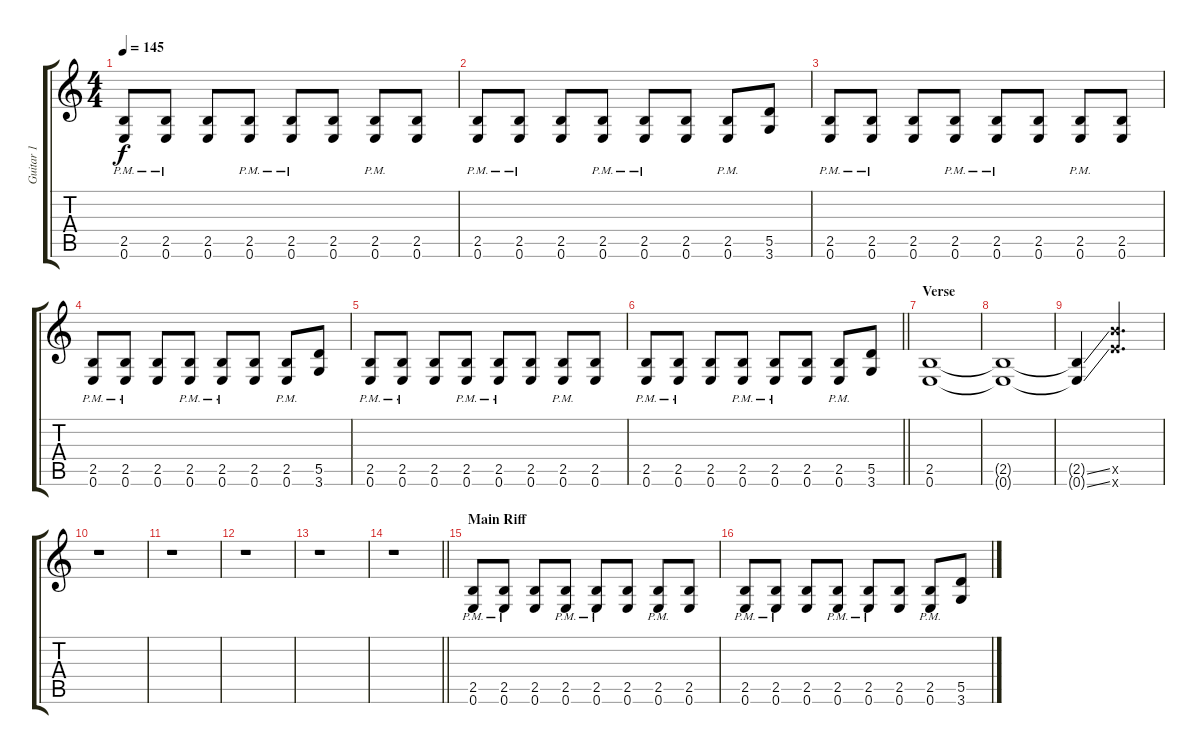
\track ("Guitar 1" "Guitar 1") {instrument overdrivenguitar}
\staff {score tabs}
\tuning (E4 B3 G3 D3 A2 E2) {hide}
\ts (4 4)
\tempo 145
\clef g2
\ks c
(2.5{pm} 0.6{pm}).8{dy f} (2.5{pm} 0.6{pm}).8 (2.5 0.6).8 (2.5{pm} 0.6{pm}).8 (2.5{pm} 0.6{pm}).8 (2.5 0.6).8 (2.5{pm} 0.6{pm}).8 (2.5 0.6).8 |
(2.5{pm} 0.6{pm}).8 (2.5{pm} 0.6{pm}).8 (2.5 0.6).8 (2.5{pm} 0.6{pm}).8 (2.5{pm} 0.6{pm}).8 (2.5 0.6).8 (2.5{pm} 0.6{pm}).8 (5.5 3.6).8 |
(2.5{pm} 0.6{pm}).8 (2.5{pm} 0.6{pm}).8 (2.5 0.6).8 (2.5{pm} 0.6{pm}).8 (2.5{pm} 0.6{pm}).8 (2.5 0.6).8 (2.5{pm} 0.6{pm}).8 (2.5 0.6).8 |
(2.5{pm} 0.6{pm}).8 (2.5{pm} 0.6{pm}).8 (2.5 0.6).8 (2.5{pm} 0.6{pm}).8 (2.5{pm} 0.6{pm}).8 (2.5 0.6).8 (2.5{pm} 0.6{pm}).8 (5.5 3.6).8 |
(2.5{pm} 0.6{pm}).8 (2.5{pm} 0.6{pm}).8 (2.5 0.6).8 (2.5{pm} 0.6{pm}).8 (2.5{pm} 0.6{pm}).8 (2.5 0.6).8 (2.5{pm} 0.6{pm}).8 (2.5 0.6).8 |
\barLineRight lightlight
(2.5{pm} 0.6{pm}).8 (2.5{pm} 0.6{pm}).8 (2.5 0.6).8 (2.5{pm} 0.6{pm}).8 (2.5{pm} 0.6{pm}).8 (2.5 0.6).8 (2.5{pm} 0.6{pm}).8 (5.5 3.6).8 |
\section ("" "Verse")
(2.5 0.6).1 |
(2.5{t} 0.6{t}).1 |
(2.5{ss t} 0.6{ss t}).4 (14.5{x} 12.6{x}).2{d} |
r.1 |
r.1 |
r.1 |
r.1 |
\barLineRight lightlight
r.1 |
\section ("" "Main Riff")
(2.5{pm} 0.6{pm}).8 (2.5{pm} 0.6{pm}).8 (2.5 0.6).8 (2.5{pm} 0.6{pm}).8 (2.5{pm} 0.6{pm}).8 (2.5 0.6).8 (2.5{pm} 0.6{pm}).8 (2.5 0.6).8 |
(2.5{pm} 0.6{pm}).8 (2.5{pm} 0.6{pm}).8 (2.5 0.6).8 (2.5{pm} 0.6{pm}).8 (2.5{pm} 0.6{pm}).8 (2.5 0.6).8 (2.5{pm} 0.6{pm}).8 (5.5 3.6).8
